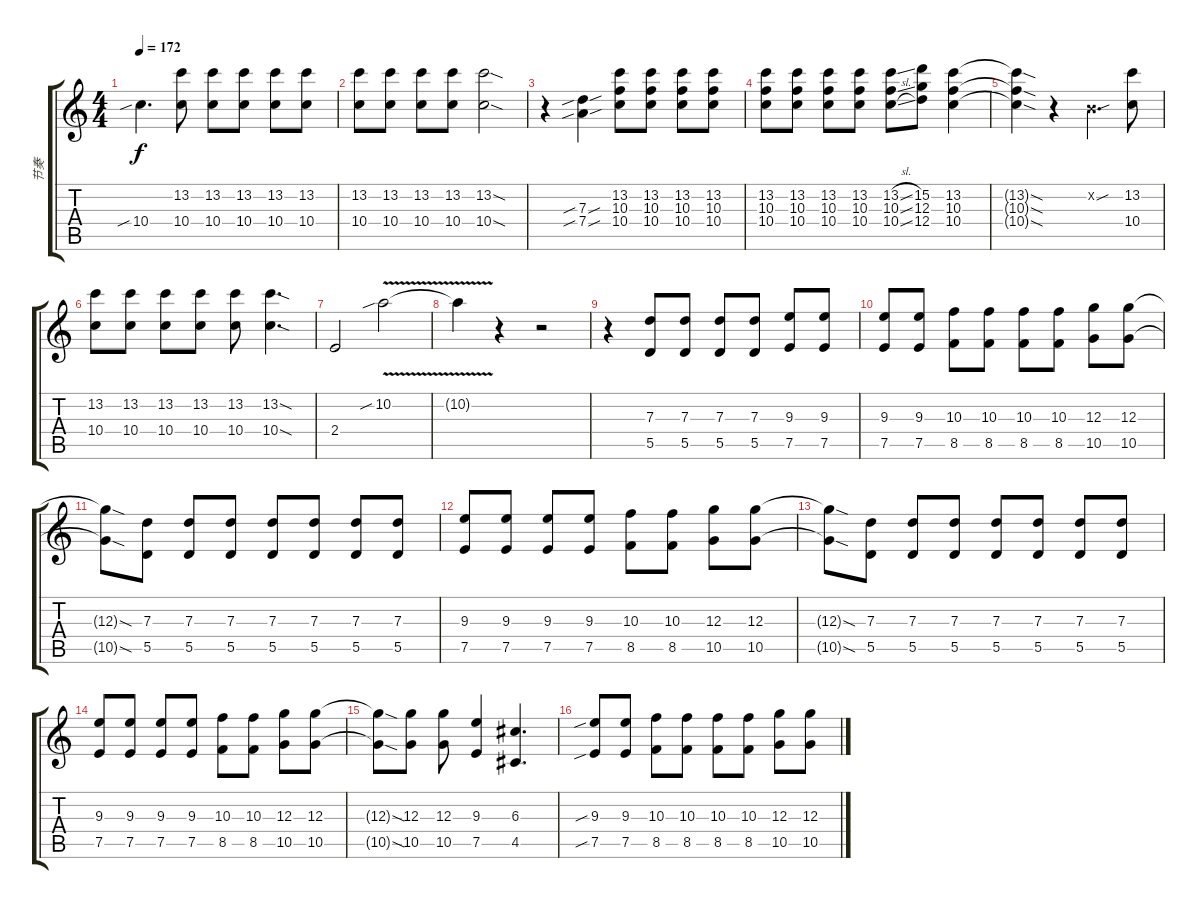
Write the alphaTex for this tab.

\track ("节奏" "节奏") {instrument overdrivenguitar}
\staff {score tabs}
\tuning (E4 B3 G3 D3 A2 E2) {hide}
\ts (4 4)
\tempo 172
\clef g2
\ks c
10.4{sib}.4{d dy f} (13.2 10.4).8 (13.2 10.4).8 (13.2 10.4).8 (13.2 10.4).8 (13.2 10.4).8 |
(13.2 10.4).8 (13.2 10.4).8 (13.2 10.4).8 (13.2 10.4).8 (13.2{sod} 10.4{sod}).2 |
r.4 (7.3{sib sou} 7.4{sib sou}).4 (13.2 10.3 10.4).8 (13.2 10.3 10.4).8 (13.2 10.3 10.4).8 (13.2 10.3 10.4).8 |
(13.2 10.3 10.4).8 (13.2 10.3 10.4).8 (13.2 10.3 10.4).8 (13.2 10.3 10.4).8 (13.2{sl} 10.3{sl} 10.4{sl}).8 (15.2 12.3 12.4).8 (13.2 10.3 10.4).4 |
(13.2{sod t} 10.3{sod t} 10.4{sod t}).4 r.4 0.2{sou x}.4{d} (13.2 10.4).8 |
(13.2 10.4).8 (13.2 10.4).8 (13.2 10.4).8 (13.2 10.4).8 (13.2 10.4).8 (13.2{sod} 10.4{sod}).4{d} |
2.4.2 10.2{v sib}.2 |
10.2{t}.4 r.4 r.2 |
r.4 (7.3 5.5).8 (7.3 5.5).8 (7.3 5.5).8 (7.3 5.5).8 (9.3 7.5).8 (9.3 7.5).8 |
(9.3 7.5).8 (9.3 7.5).8 (10.3 8.5).8 (10.3 8.5).8 (10.3 8.5).8 (10.3 8.5).8 (12.3 10.5).8 (12.3 10.5).8 |
(12.3{sod t} 10.5{sod t}).8 (7.3 5.5).8 (7.3 5.5).8 (7.3 5.5).8 (7.3 5.5).8 (7.3 5.5).8 (7.3 5.5).8 (7.3 5.5).8 |
(9.3 7.5).8 (9.3 7.5).8 (9.3 7.5).8 (9.3 7.5).8 (10.3 8.5).8 (10.3 8.5).8 (12.3 10.5).8{txt ""} (12.3 10.5).8 |
(12.3{sod t} 10.5{sod t}).8 (7.3 5.5).8 (7.3 5.5).8 (7.3 5.5).8 (7.3 5.5).8 (7.3 5.5).8 (7.3 5.5).8 (7.3 5.5).8 |
(9.3 7.5).8 (9.3 7.5).8 (9.3 7.5).8 (9.3 7.5).8 (10.3 8.5).8 (10.3 8.5).8 (12.3 10.5).8 (12.3 10.5).8 |
(12.3{sod t} 10.5{sod t}).8 (12.3 10.5).8 (12.3 10.5).8 (9.3 7.5).4 (6.3 4.5).4{d} |
(9.3{sib} 7.5{sib}).8 (9.3 7.5).8 (10.3 8.5).8 (10.3 8.5).8 (10.3 8.5).8 (10.3 8.5).8 (12.3 10.5).8 (12.3 10.5).8
